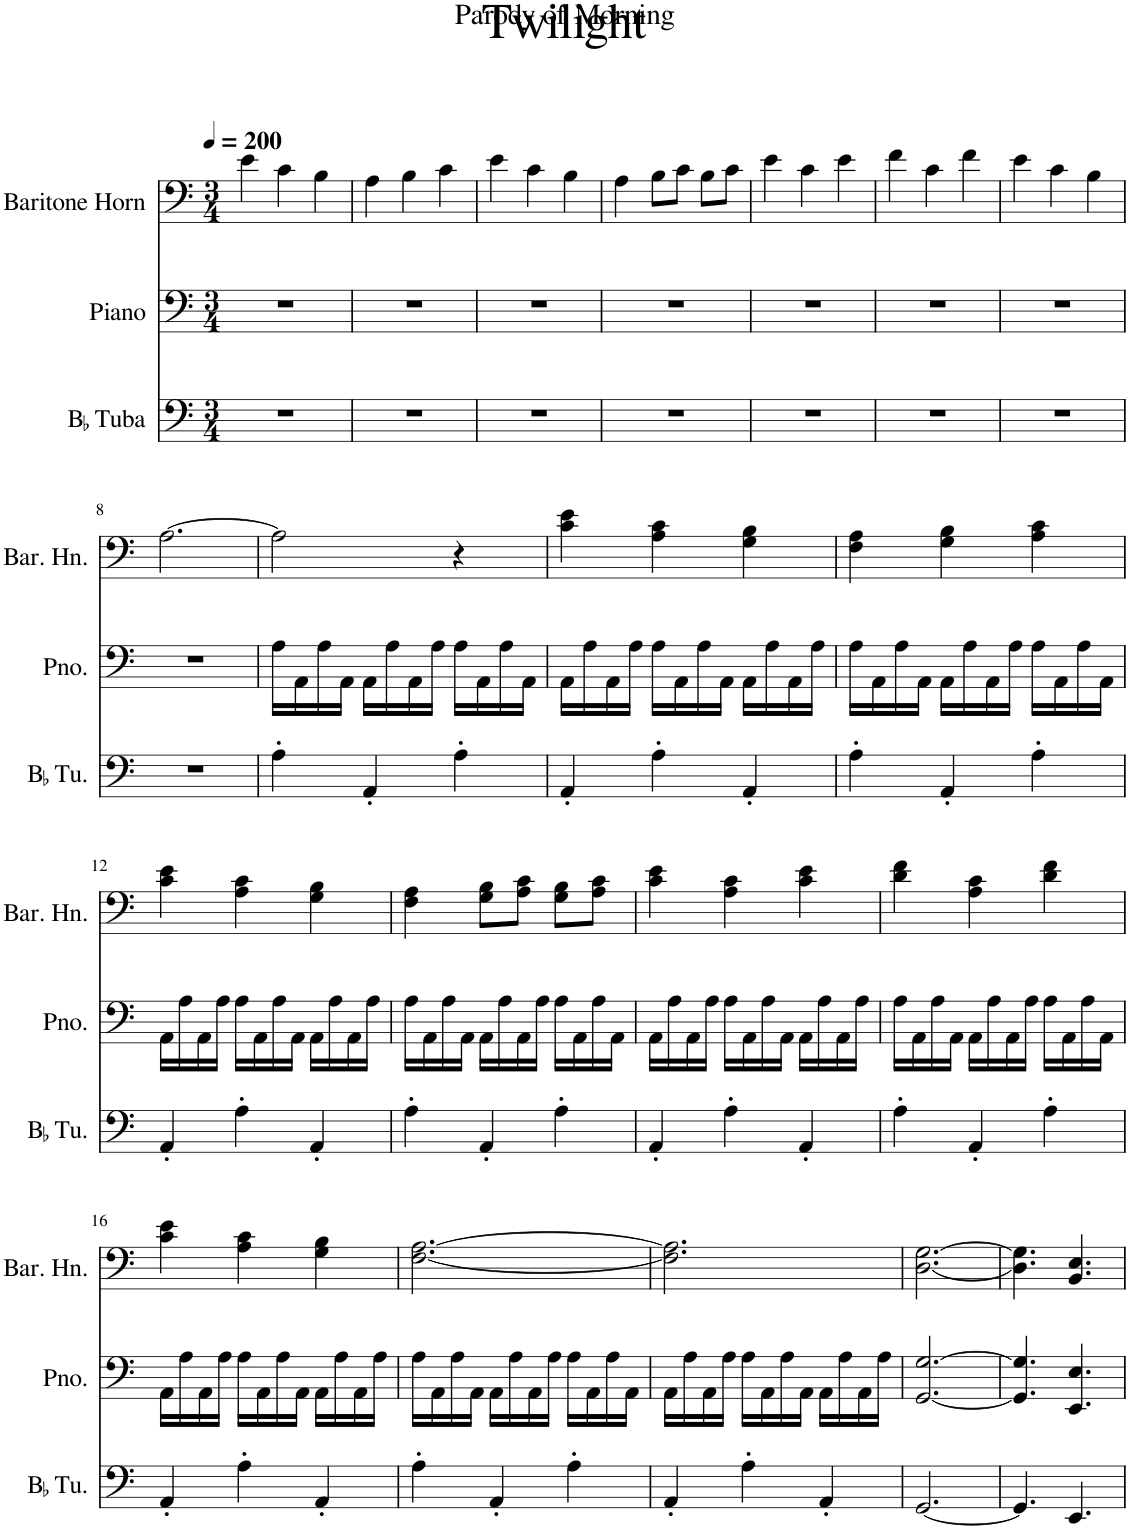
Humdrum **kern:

**kern	**kern	**kern
*part3	*part2	*part1
*staff3	*staff2	*staff1
*I"BaccidentalFlat Tuba	*I"Piano	*I"Baritone Horn
*I'BaccidentalFlat Tu.	*I'Pno.	*I'Bar. Hn.
*clefF4	*clefF4	*clefF4
*	*	*Trd4c7
*k[]	*k[]	*k[]
*M3/4	*M3/4	*M3/4
*MM200	*MM200	*MM200
=1	=1	=1
2.r	2.r	4e\
.	.	4c\
.	.	4B\
=2	=2	=2
2.r	2.r	4A\
.	.	4B\
.	.	4c\
=3	=3	=3
2.r	2.r	4e\
.	.	4c\
.	.	4B\
=4	=4	=4
2.r	2.r	4A\
.	.	8B\L
.	.	8c\J
.	.	8B\L
.	.	8c\J
=5	=5	=5
2.r	2.r	4e\
.	.	4c\
.	.	4e\
=6	=6	=6
2.r	2.r	4f\
.	.	4c\
.	.	4f\
=7	=7	=7
2.r	2.r	4e\
.	.	4c\
.	.	4B\
!!LO:LB:g=z
=8	=8	=8
2.r	2.r	[2.A\
=9	=9	=9
4A'\	16A\LL	2A\]
.	16AA\	.
.	16A\	.
.	16AA\JJ	.
4AA'/	16AA\LL	.
.	16A\	.
.	16AA\	.
.	16A\JJ	.
4A'\	16A\LL	4r
.	16AA\	.
.	16A\	.
.	16AA\JJ	.
=10	=10	=10
4AA'/	16AA\LL	4c\ 4e\
.	16A\	.
.	16AA\	.
.	16A\JJ	.
4A'\	16A\LL	4A\ 4c\
.	16AA\	.
.	16A\	.
.	16AA\JJ	.
4AA'/	16AA\LL	4G\ 4B\
.	16A\	.
.	16AA\	.
.	16A\JJ	.
=11	=11	=11
4A'\	16A\LL	4F\ 4A\
.	16AA\	.
.	16A\	.
.	16AA\JJ	.
4AA'/	16AA\LL	4G\ 4B\
.	16A\	.
.	16AA\	.
.	16A\JJ	.
4A'\	16A\LL	4A\ 4c\
.	16AA\	.
.	16A\	.
.	16AA\JJ	.
!!LO:LB:g=z
=12	=12	=12
4AA'/	16AA\LL	4c\ 4e\
.	16A\	.
.	16AA\	.
.	16A\JJ	.
4A'\	16A\LL	4A\ 4c\
.	16AA\	.
.	16A\	.
.	16AA\JJ	.
4AA'/	16AA\LL	4G\ 4B\
.	16A\	.
.	16AA\	.
.	16A\JJ	.
=13	=13	=13
4A'\	16A\LL	4F\ 4A\
.	16AA\	.
.	16A\	.
.	16AA\JJ	.
4AA'/	16AA\LL	8G\ 8B\L
.	16A\	.
.	16AA\	8A\ 8c\J
.	16A\JJ	.
4A'\	16A\LL	8G\ 8B\L
.	16AA\	.
.	16A\	8A\ 8c\J
.	16AA\JJ	.
=14	=14	=14
4AA'/	16AA\LL	4c\ 4e\
.	16A\	.
.	16AA\	.
.	16A\JJ	.
4A'\	16A\LL	4A\ 4c\
.	16AA\	.
.	16A\	.
.	16AA\JJ	.
4AA'/	16AA\LL	4c\ 4e\
.	16A\	.
.	16AA\	.
.	16A\JJ	.
=15	=15	=15
4A'\	16A\LL	4d\ 4f\
.	16AA\	.
.	16A\	.
.	16AA\JJ	.
4AA'/	16AA\LL	4A\ 4c\
.	16A\	.
.	16AA\	.
.	16A\JJ	.
4A'\	16A\LL	4d\ 4f\
.	16AA\	.
.	16A\	.
.	16AA\JJ	.
!!LO:LB:g=z
=16	=16	=16
4AA'/	16AA\LL	4c\ 4e\
.	16A\	.
.	16AA\	.
.	16A\JJ	.
4A'\	16A\LL	4A\ 4c\
.	16AA\	.
.	16A\	.
.	16AA\JJ	.
4AA'/	16AA\LL	4G\ 4B\
.	16A\	.
.	16AA\	.
.	16A\JJ	.
=17	=17	=17
4A'\	16A\LL	[2.F\ [2.A\
.	16AA\	.
.	16A\	.
.	16AA\JJ	.
4AA'/	16AA\LL	.
.	16A\	.
.	16AA\	.
.	16A\JJ	.
4A'\	16A\LL	.
.	16AA\	.
.	16A\	.
.	16AA\JJ	.
=18	=18	=18
4AA'/	16AA\LL	2.F\] 2.A\]
.	16A\	.
.	16AA\	.
.	16A\JJ	.
4A'\	16A\LL	.
.	16AA\	.
.	16A\	.
.	16AA\JJ	.
4AA'/	16AA\LL	.
.	16A\	.
.	16AA\	.
.	16A\JJ	.
=19	=19	=19
[2.GG/	[2.GG/ [2.G/	[2.D\ [2.G\
=20	=20	=20
4.GG/]	4.GG/] 4.G/]	4.D\] 4.G\]
4.EE/	4.EE/ 4.E/	4.BB/ 4.E/
=	=	=
*-	*-	*-
